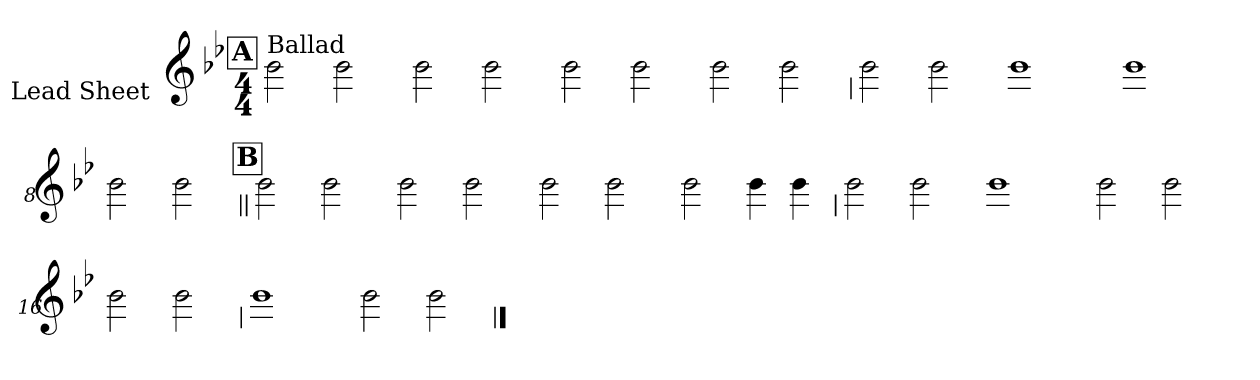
**kern
*part1
*staff1
*I"Lead Sheet
*stria0
*clefG2
*k[b-e-]
*B-:
*M4/4
!!LO:REH:place=s1:a:t=A
=1||
!LO:TX:a:t=Ballad
2b-
2b-
=2-
2b-
2b-
=3-
2b-
2b-
=4-
2b-
2b-
!!LO:LB:g=z
=5
2b-
2b-
=6-
1b-
=7-
1b-
=8-
2b-
2b-
!!LO:LB:g=z
!!LO:REH:place=s1:a:t=B
=9||
2b-
2b-
=10-
2b-
2b-
=11-
2b-
2b-
=12-
2b-
4b-
4b-
!!LO:LB:g=z
=13
2b-
2b-
=14-
1b-
=15-
2b-
2b-
=16-
2b-
2b-
!!LO:LB:g=z
=17
1b-
=18-
2b-
2b-
==
*-
